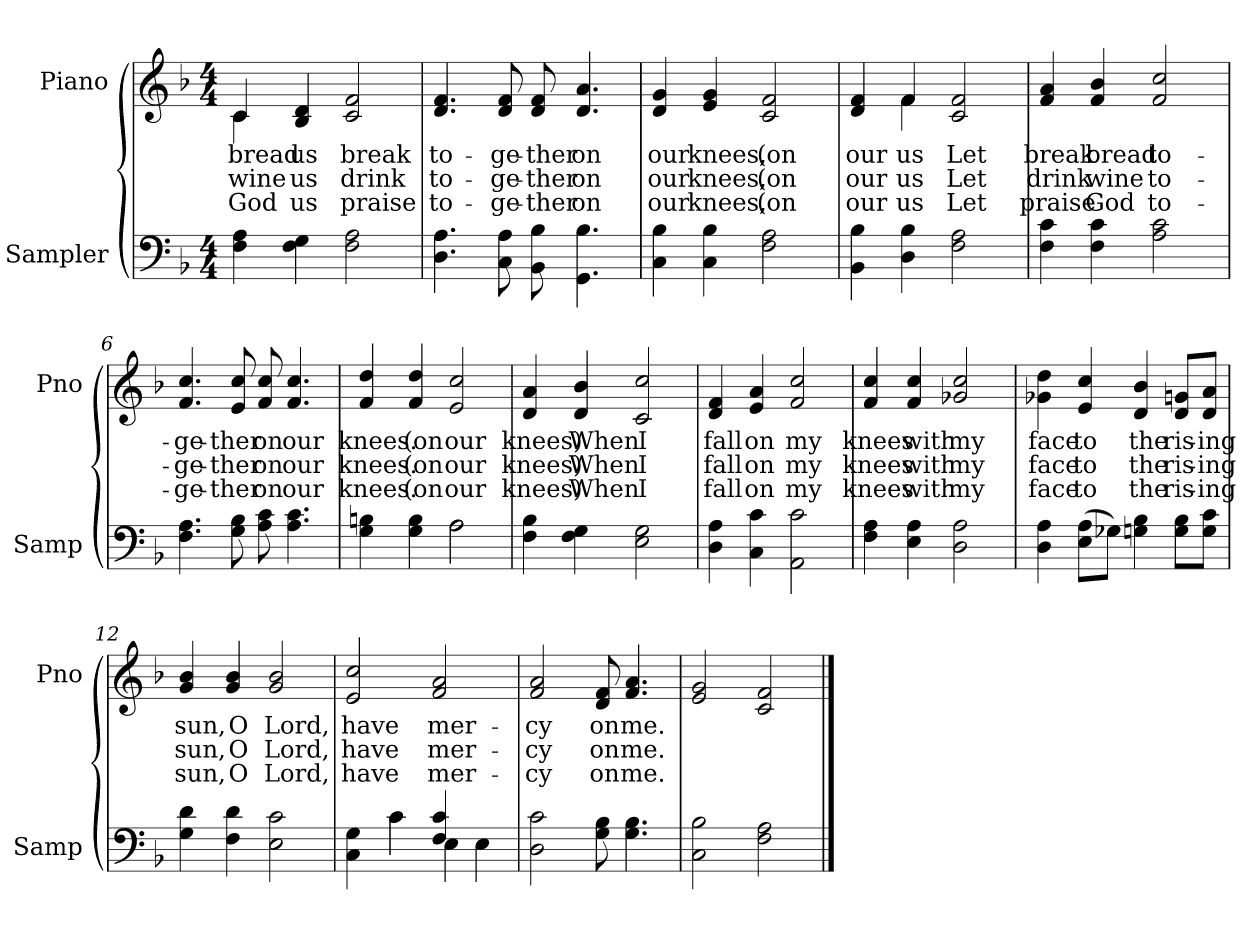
**kern	**kern	**text	**text	**text
*part2	*part1	*part1	*part1	*part1
*staff2	*staff1	*staff1	*staff1	*staff1
*I"Sampler	*I"Piano	*	*	*
*I'Samp	*I'Pno	*	*	*
*clefF4	*clefG2	*	*	*
*k[b-]	*k[b-]	*	*	*
*F:	*F:	*	*	*
*M4/4	*M4/4	*	*	*
=1	=1	=1	=1	=1
*	*^	*	*	*
4F 4A	4c/	4c	bread	wine	God
4F 4G	4B- 4d	2.ryy	us	us	us
2F 2A	2c 2f	.	break	drink	praise
*	*v	*v	*	*	*
=2	=2	=2	=2	=2
4.D 4.A	4.d 4.f	to-	to-	to-
8C 8A	8d 8f	-ge-	-ge-	-ge-
8BB-\ 8B-\	8d/ 8f/	-ther	-ther	-ther
4.GG 4.B-	4.d 4.a	on	on	on
=3	=3	=3	=3	=3
4C 4B-	4d 4g	our	our	our
4C 4B-	4e 4g	knees,	knees,	knees,
2F 2A	2c 2f	(on	(on	(on
=4	=4	=4	=4	=4
*	*^	*	*	*
4BB- 4B-	4d 4f	4ryy	our	our	our
4D 4B-	4f/	4f	us	us	us
2F 2A	2c 2f	2ryy	Let	Let	Let
*	*v	*v	*	*	*
=5	=5	=5	=5	=5
4F 4c	4f 4a	break	drink	praise
4F 4c	4f 4b-	bread	wine	God
2A 2c	2f 2cc	to-	to-	to-
=6	=6	=6	=6	=6
4.F 4.A	4.f 4.cc	-ge-	-ge-	-ge-
8G 8B-	8e 8cc	-ther	-ther	-ther
8A\ 8c\	8f/ 8cc/	on	on	on
4.A 4.c	4.f 4.cc	our	our	our
=7	=7	=7	=7	=7
*^	*	*	*	*
4G 4Bn	2ryy	4f 4dd	knees.	knees.	knees.
4G 4B	.	4f 4dd	(on	(on	(on
2A\	2A	2e 2cc	our	our	our
*v	*v	*	*	*	*
=8	=8	=8	=8	=8
4F 4B-	4d 4a	knees)	knees)	knees)
4F 4G	4d 4b-	When	When	When
2E 2G	2c 2cc	I	I	I
=9	=9	=9	=9	=9
4D 4A	4d 4f	fall	fall	fall
4C 4c	4e 4a	on	on	on
2AA 2c	2f 2cc	my	my	my
=10	=10	=10	=10	=10
4F 4A	4f 4cc	knees	knees	knees
4E 4A	4f 4cc	with	with	with
2D 2A	2g-X 2cc	my	my	my
=11	=11	=11	=11	=11
4D 4A	4g-X 4dd	face	face	face
(8E\ 8A\L	4e 4cc	to	to	to
8G-X\J)	.	.	.	.
4Gn 4B-	4d 4b-	the	the	the
8G\ 8B-\L	8d/ 8gn/L	ris-	ris-	ris-
8G\ 8c\J	8d/ 8a/J	-ing	-ing	-ing
=12	=12	=12	=12	=12
4G 4d	4g 4b-	sun,	sun,	sun,
4F 4d	4g 4b-	O	O	O
2E 2c	2g 2b-	Lord,	Lord,	Lord,
=13	=13	=13	=13	=13
*^	*	*	*	*
4C 4G	4ryy	2e 2cc	have	have	have
4c\	4c	.	.	.	.
4F 4c	4E	2f 2a	mer-	mer-	mer-
4E\	4ryy	.	.	.	.
*v	*v	*	*	*	*
=14	=14	=14	=14	=14
2D 2c	2f 2a	-cy	-cy	-cy
8G\ 8B-\	8d/ 8f/	on	on	on
4.G 4.B-	4.f 4.a	me.	me.	me.
=15	=15	=15	=15	=15
2C 2B-	2e 2g	.	.	.
2F 2A	2c 2f	.	.	.
==	==	==	==	==
*-	*-	*-	*-	*-
